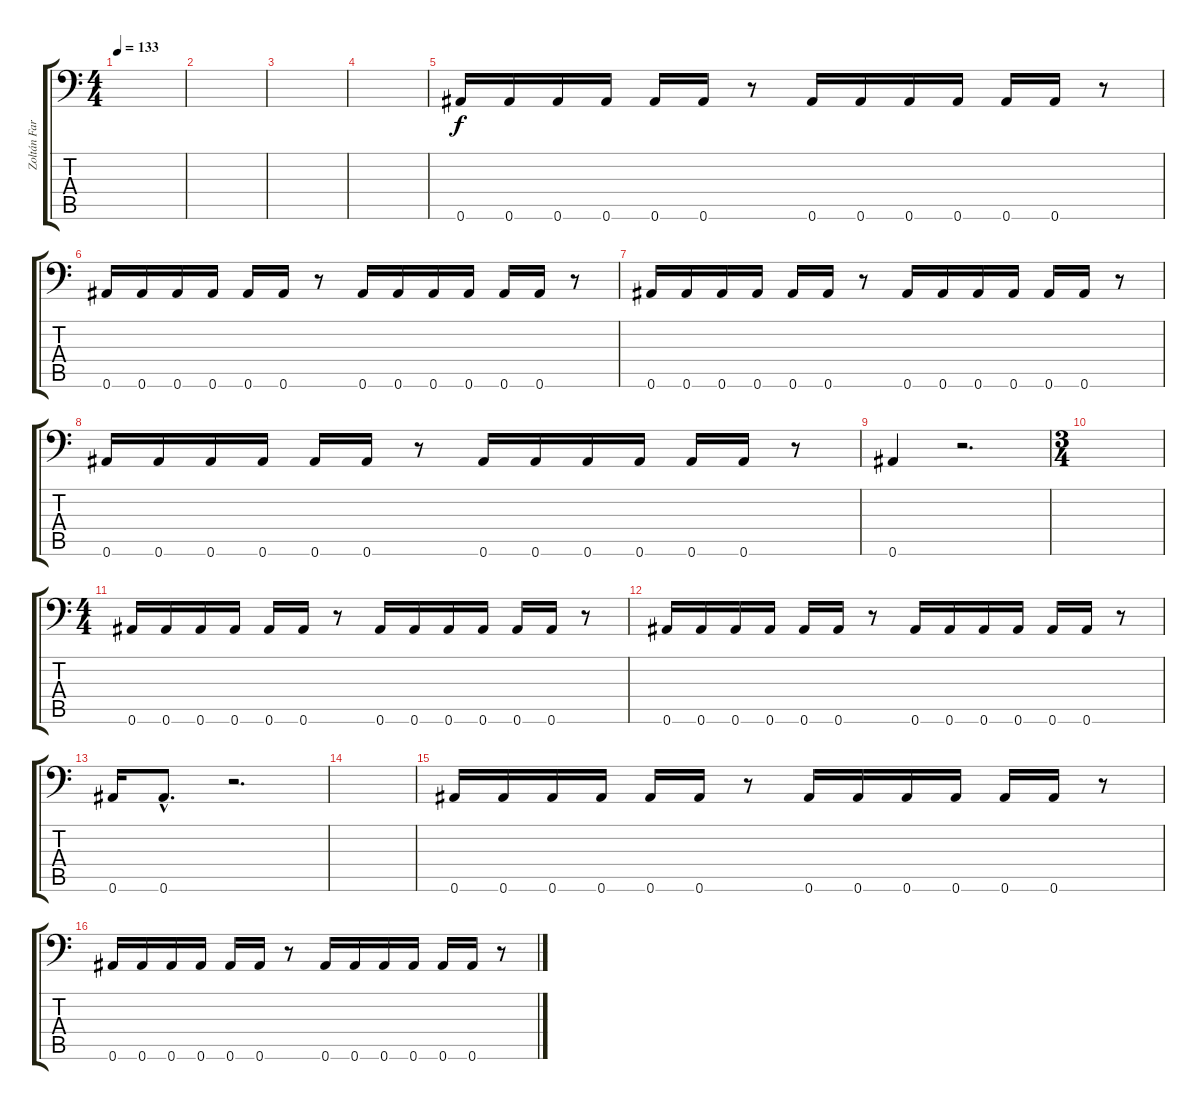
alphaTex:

\track ("Zoltán Farkas (Guitar+Vocals)" "Zoltán Far") {instrument distortionguitar}
\staff {score tabs}
\tuning (C4 G3 Eb3 Bb2 F2 Bb1) {hide}
\ts (4 4)
\tempo 133
\clef f4
\ks c
|
|
|
|
0.6.16 0.6.16 0.6.16 0.6.16 0.6.16 0.6.16 r.8 0.6.16 0.6.16 0.6.16 0.6.16 0.6.16 0.6.16 r.8 |
0.6.16 0.6.16 0.6.16 0.6.16 0.6.16 0.6.16 r.8 0.6.16 0.6.16 0.6.16 0.6.16 0.6.16 0.6.16 r.8 |
0.6.16 0.6.16 0.6.16 0.6.16 0.6.16 0.6.16 r.8 0.6.16 0.6.16 0.6.16 0.6.16 0.6.16 0.6.16 r.8 |
0.6.16 0.6.16 0.6.16 0.6.16 0.6.16 0.6.16 r.8 0.6.16 0.6.16 0.6.16 0.6.16 0.6.16 0.6.16 r.8 |
0.6.4 r.2{d} |
\ts (3 4)
|
\ts (4 4)
0.6.16 0.6.16 0.6.16 0.6.16 0.6.16 0.6.16 r.8 0.6.16 0.6.16 0.6.16 0.6.16 0.6.16 0.6.16 r.8 |
0.6.16 0.6.16 0.6.16 0.6.16 0.6.16 0.6.16 r.8 0.6.16 0.6.16 0.6.16 0.6.16 0.6.16 0.6.16 r.8 |
0.6.16 0.6{hac}.8{d} r.2{d} |
|
0.6.16 0.6.16 0.6.16 0.6.16 0.6.16 0.6.16 r.8 0.6.16 0.6.16 0.6.16 0.6.16 0.6.16 0.6.16 r.8 |
0.6.16 0.6.16 0.6.16 0.6.16 0.6.16 0.6.16 r.8 0.6.16 0.6.16 0.6.16 0.6.16 0.6.16 0.6.16 r.8
